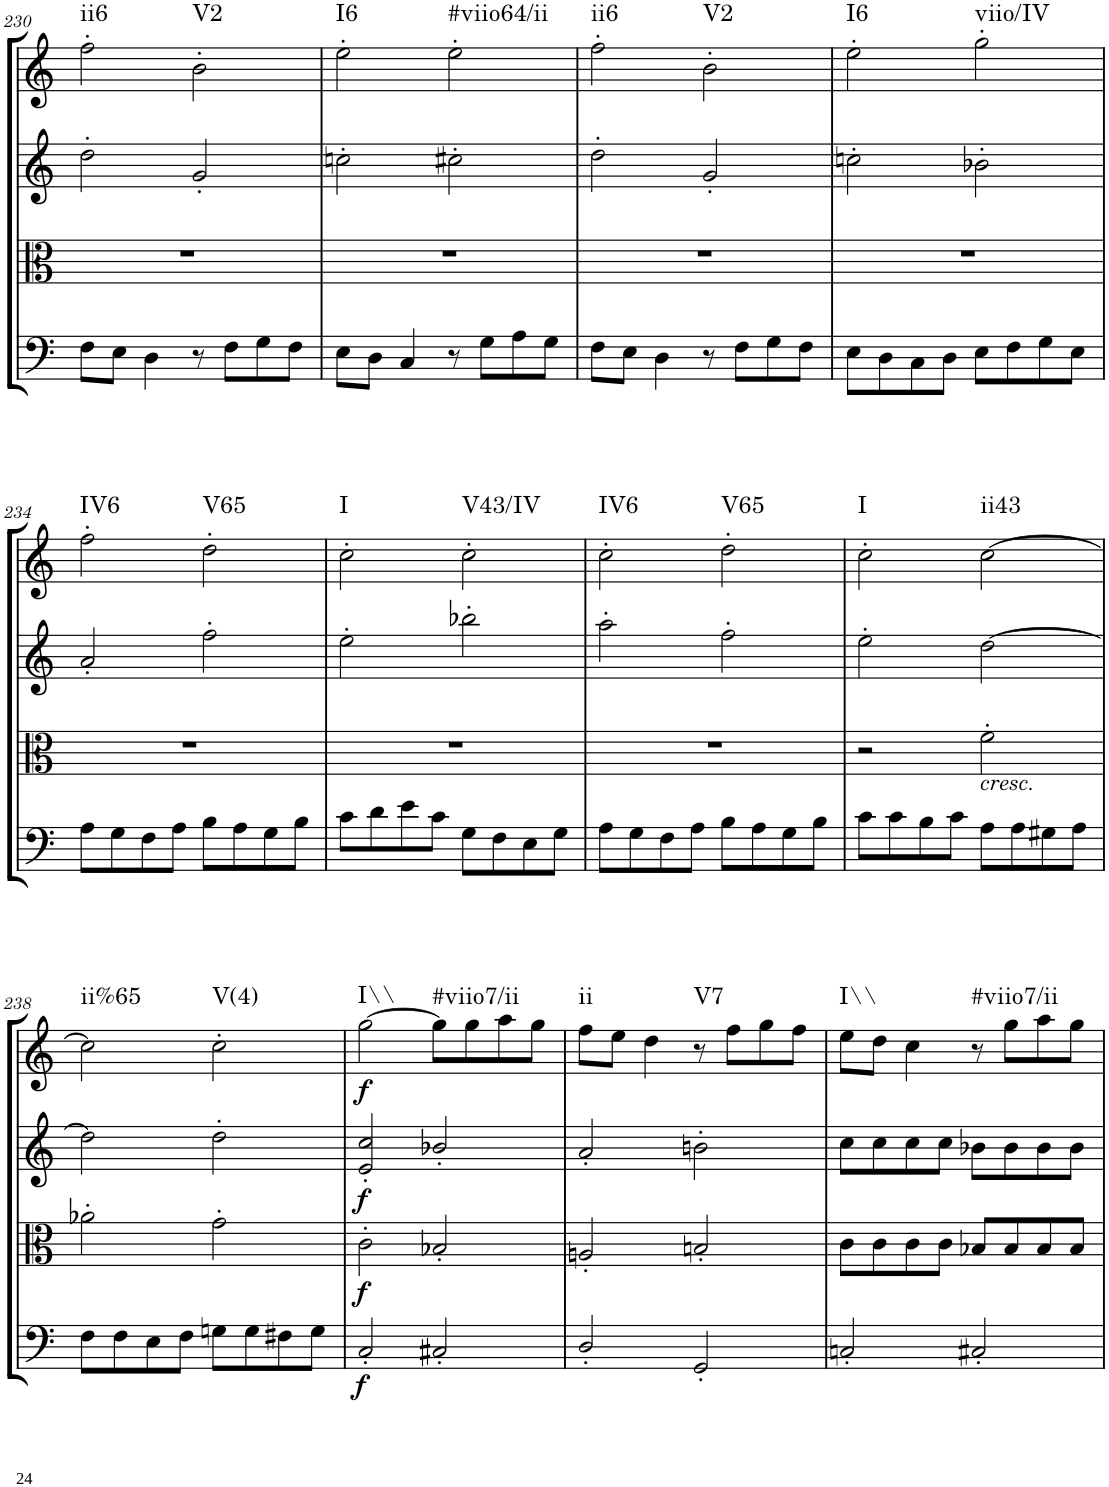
**kern	**dynam	**kern	**kern	**dynam	**kern	**dynam	**harte
*part4	*part4	*part3	*part2	*part2	*part1	*part1	*part1
*staff4	*staff4	*staff3	*staff2	*staff2	*staff1	*staff1	*
*I"Cello	*	*I"Viola	*I"2nd Violin	*	*I"1st Violin	*	*
!!LO:PB:g=z
*clefF4	*	*clefC3	*clefG2	*	*clefG2	*	*
*k[]	*	*k[]	*k[]	*	*k[]	*	*
*M2/2	*	*M2/2	*M2/2	*	*M2/2	*	*
*met(c|)	*	*met(c|)	*met(c|)	*	*met(c|)	*	*
=230	=230	=230	=230	=230	=230	=230	=230
!	!	!	!	!	!	!	!LO:H:kt=ii6
8F\L	.	1r	2dd'\	.	2ff'\	.	N
8E\J	.	.	.	.	.	.	.
4D\	.	.	.	.	.	.	.
!	!	!	!	!	!	!	!LO:H:kt=V2
8r	.	.	2g'/	.	2b'\	.	N
8F\L	.	.	.	.	.	.	.
8G\	.	.	.	.	.	.	.
8F\J	.	.	.	.	.	.	.
=231	=231	=231	=231	=231	=231	=231	=231
!	!	!	!	!	!	!	!LO:H:kt=I6
8E\L	.	1r	2ccn'\	.	2ee'\	.	N
8D\J	.	.	.	.	.	.	.
4C/	.	.	.	.	.	.	.
!	!	!	!	!	!	!	!LO:H:kt=#viio64/ii
8r	.	.	2cc#X'\	.	2ee'\	.	N
8G\L	.	.	.	.	.	.	.
8A\	.	.	.	.	.	.	.
8G\J	.	.	.	.	.	.	.
=232	=232	=232	=232	=232	=232	=232	=232
!	!	!	!	!	!	!	!LO:H:kt=ii6
8F\L	.	1r	2dd'\	.	2ff'\	.	N
8E\J	.	.	.	.	.	.	.
4D\	.	.	.	.	.	.	.
!	!	!	!	!	!	!	!LO:H:kt=V2
8r	.	.	2g'/	.	2b'\	.	N
8F\L	.	.	.	.	.	.	.
8G\	.	.	.	.	.	.	.
8F\J	.	.	.	.	.	.	.
=233	=233	=233	=233	=233	=233	=233	=233
!	!	!	!	!	!	!	!LO:H:kt=I6
8E\L	.	1r	2ccn'\	.	2ee'\	.	N
8D\	.	.	.	.	.	.	.
8C\	.	.	.	.	.	.	.
8D\J	.	.	.	.	.	.	.
!	!	!	!	!	!	!	!LO:H:kt=viio/IV
8E\L	.	.	2b-X'\	.	2gg'\	.	N
8F\	.	.	.	.	.	.	.
8G\	.	.	.	.	.	.	.
8E\J	.	.	.	.	.	.	.
!!LO:LB:g=z
=234	=234	=234	=234	=234	=234	=234	=234
!	!	!	!	!	!	!	!LO:H:kt=IV6
8A\L	.	1r	2a'/	.	2ff'\	.	N
8G\	.	.	.	.	.	.	.
8F\	.	.	.	.	.	.	.
8A\J	.	.	.	.	.	.	.
!	!	!	!	!	!	!	!LO:H:kt=V65
8B\L	.	.	2ff'\	.	2dd'\	.	N
8A\	.	.	.	.	.	.	.
8G\	.	.	.	.	.	.	.
8B\J	.	.	.	.	.	.	.
=235	=235	=235	=235	=235	=235	=235	=235
!	!	!	!	!	!	!	!LO:H:kt=I
8c\L	.	1r	2ee'\	.	2cc'\	.	N
8d\	.	.	.	.	.	.	.
8e\	.	.	.	.	.	.	.
8c\J	.	.	.	.	.	.	.
!	!	!	!	!	!	!	!LO:H:kt=V43/IV
8G\L	.	.	2bb-X'\	.	2cc'\	.	N
8F\	.	.	.	.	.	.	.
8E\	.	.	.	.	.	.	.
8G\J	.	.	.	.	.	.	.
=236	=236	=236	=236	=236	=236	=236	=236
!	!	!	!	!	!	!	!LO:H:kt=IV6
8A\L	.	1r	2aa'\	.	2cc'\	.	N
8G\	.	.	.	.	.	.	.
8F\	.	.	.	.	.	.	.
8A\J	.	.	.	.	.	.	.
!	!	!	!	!	!	!	!LO:H:kt=V65
8B\L	.	.	2ff'\	.	2dd'\	.	N
8A\	.	.	.	.	.	.	.
8G\	.	.	.	.	.	.	.
8B\J	.	.	.	.	.	.	.
=237	=237	=237	=237	=237	=237	=237	=237
!	!	!	!	!	!	!	!LO:H:kt=I
8c\L	.	2r	2ee'\	.	2cc'\	.	N
8c\	.	.	.	.	.	.	.
8B\	.	.	.	.	.	.	.
8c\J	.	.	.	.	.	.	.
!	!	!LO:TX:b:i:t=cresc.	!	!	!	!	!LO:H:kt=ii43
8A\L	.	2f'\	[2dd\	.	[2cc\	.	N
8A\	.	.	.	.	.	.	.
8G#X\	.	.	.	.	.	.	.
8A\J	.	.	.	.	.	.	.
!!LO:LB:g=z
=238	=238	=238	=238	=238	=238	=238	=238
!	!	!	!	!	!	!	!LO:H:kt=ii%65
8F\L	.	2a-X'\	2dd\]	.	2cc\]	.	N
8F\	.	.	.	.	.	.	.
8E\	.	.	.	.	.	.	.
8F\J	.	.	.	.	.	.	.
!	!	!	!	!	!	!	!LO:H:kt=V(4)
8Gn\L	.	2g'\	2dd'\	.	2cc'\	.	N
8G\	.	.	.	.	.	.	.
8F#X\	.	.	.	.	.	.	.
8G\J	.	.	.	.	.	.	.
=239	=239	=239	=239	=239	=239	=239	=239
!	!LO:DY:b	!	!	!	!	!	!
!	!LO:DY:n=1:a	!	!	!LO:DY:b	!	!LO:DY:b	!LO:H:kt=I\\
2C'/	f f	2c'\	2e/' 2cc/'	f	[2gg\	f	N
!	!	!	!	!	!	!	!LO:H:kt=#viio7/ii
2C#X'/	.	2B-X'/	2b-X'/	.	8gg\L]	.	N
.	.	.	.	.	8gg\	.	.
.	.	.	.	.	8aa\	.	.
.	.	.	.	.	8gg\J	.	.
=240	=240	=240	=240	=240	=240	=240	=240
!	!	!	!	!	!	!	!LO:H:kt=ii
2D'/	.	2An'/	2a'/	.	8ff\L	.	N
.	.	.	.	.	8ee\J	.	.
.	.	.	.	.	4dd\	.	.
!	!	!	!	!	!	!	!LO:H:kt=V7
2GG'/	.	2Bn'/	2bn'\	.	8r	.	N
.	.	.	.	.	8ff\L	.	.
.	.	.	.	.	8gg\	.	.
.	.	.	.	.	8ff\J	.	.
=241	=241	=241	=241	=241	=241	=241	=241
!	!	!	!	!	!	!	!LO:H:kt=I\\
2Cn'/	.	8c\L	8cc\L	.	8ee\L	.	N
.	.	8c\	8cc\	.	8dd\J	.	.
.	.	8c\	8cc\	.	4cc\	.	.
.	.	8c\J	8cc\J	.	.	.	.
!	!	!	!	!	!	!	!LO:H:kt=#viio7/ii
2C#X'/	.	8B-X/L	8b-X\L	.	8r	.	N
.	.	8B-/	8b-\	.	8gg\L	.	.
.	.	8B-/	8b-\	.	8aa\	.	.
.	.	8B-/J	8b-\J	.	8gg\J	.	.
=	=	=	=	=	=	=	=
*-	*-	*-	*-	*-	*-	*-	*-
